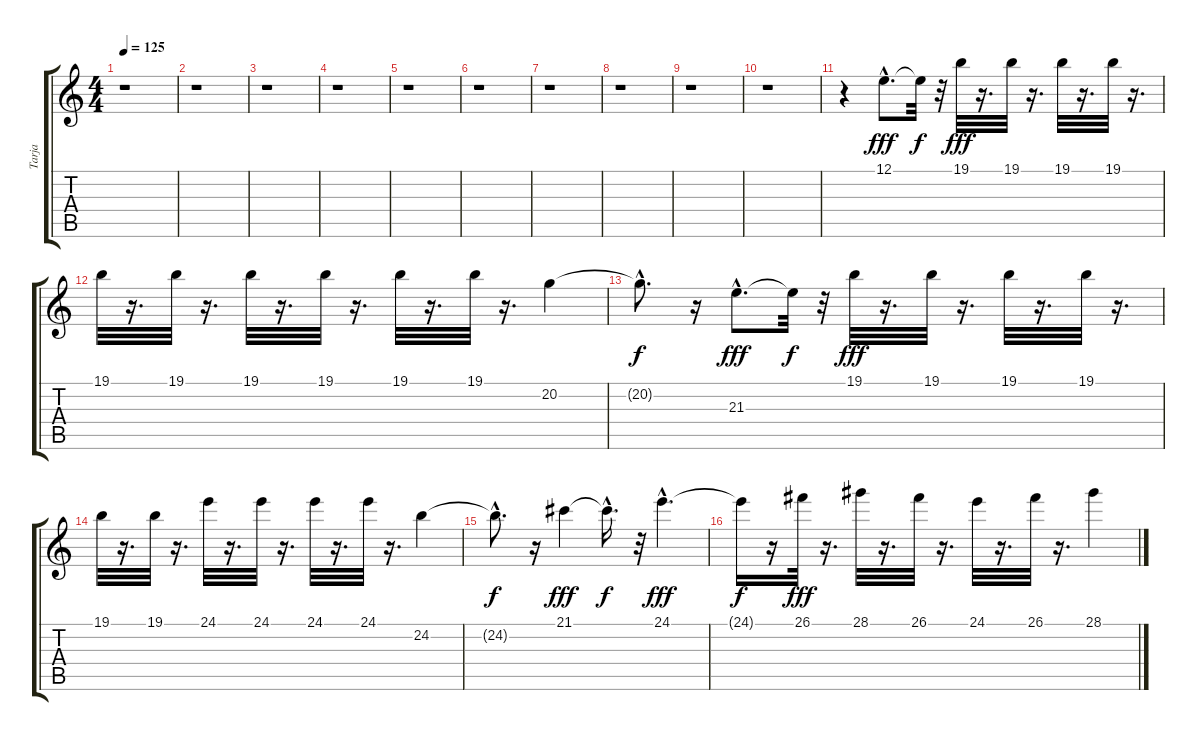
\track ("Tarja" "Tarja") {instrument synthvoice}
\staff {score tabs}
\tuning (E4 B3 G3 D3 A2 E2) {hide}
\ts (4 4)
\tempo 125
\clef g2
\ks c
r.1{dy f} |
r.1 |
r.1 |
r.1 |
r.1 |
r.1 |
r.1 |
r.1 |
r.1 |
r.1 |
r.4 12.1{hac}.8{d dy fff} 12.1{t}.32{dy f} r.32 19.1.32{dy fff} r.16{d} 19.1.32 r.16{d} 19.1.32 r.16{d} 19.1.32 r.16{d} |
19.1.32 r.16{d} 19.1.32 r.16{d} 19.1.32 r.16{d} 19.1.32 r.16{d} 19.1.32 r.16{d} 19.1.32 r.16{d} 20.2.4 |
20.2{hac t}.8{d dy f} r.16 21.3{hac}.8{d dy fff} 21.3{t}.32{dy f} r.32 19.1.32{dy fff} r.16{d} 19.1.32 r.16{d} 19.1.32 r.16{d} 19.1.32 r.16{d} |
19.1.32 r.16{d} 19.1.32 r.16{d} 24.1.32 r.16{d} 24.1.32 r.16{d} 24.1.32 r.16{d} 24.1.32 r.16{d} 24.2.4 |
24.2{hac t}.8{d dy f} r.16 21.1.4{dy fff} 21.1{hac t}.16{d dy f} r.32 24.1{hac}.4{d dy fff} |
24.1{t}.16{dy f} r.16 26.1.32{dy fff} r.16{d} 28.1.32 r.16{d} 26.1.32 r.16{d} 24.1.32 r.16{d} 26.1.32 r.16{d} 28.1.4
